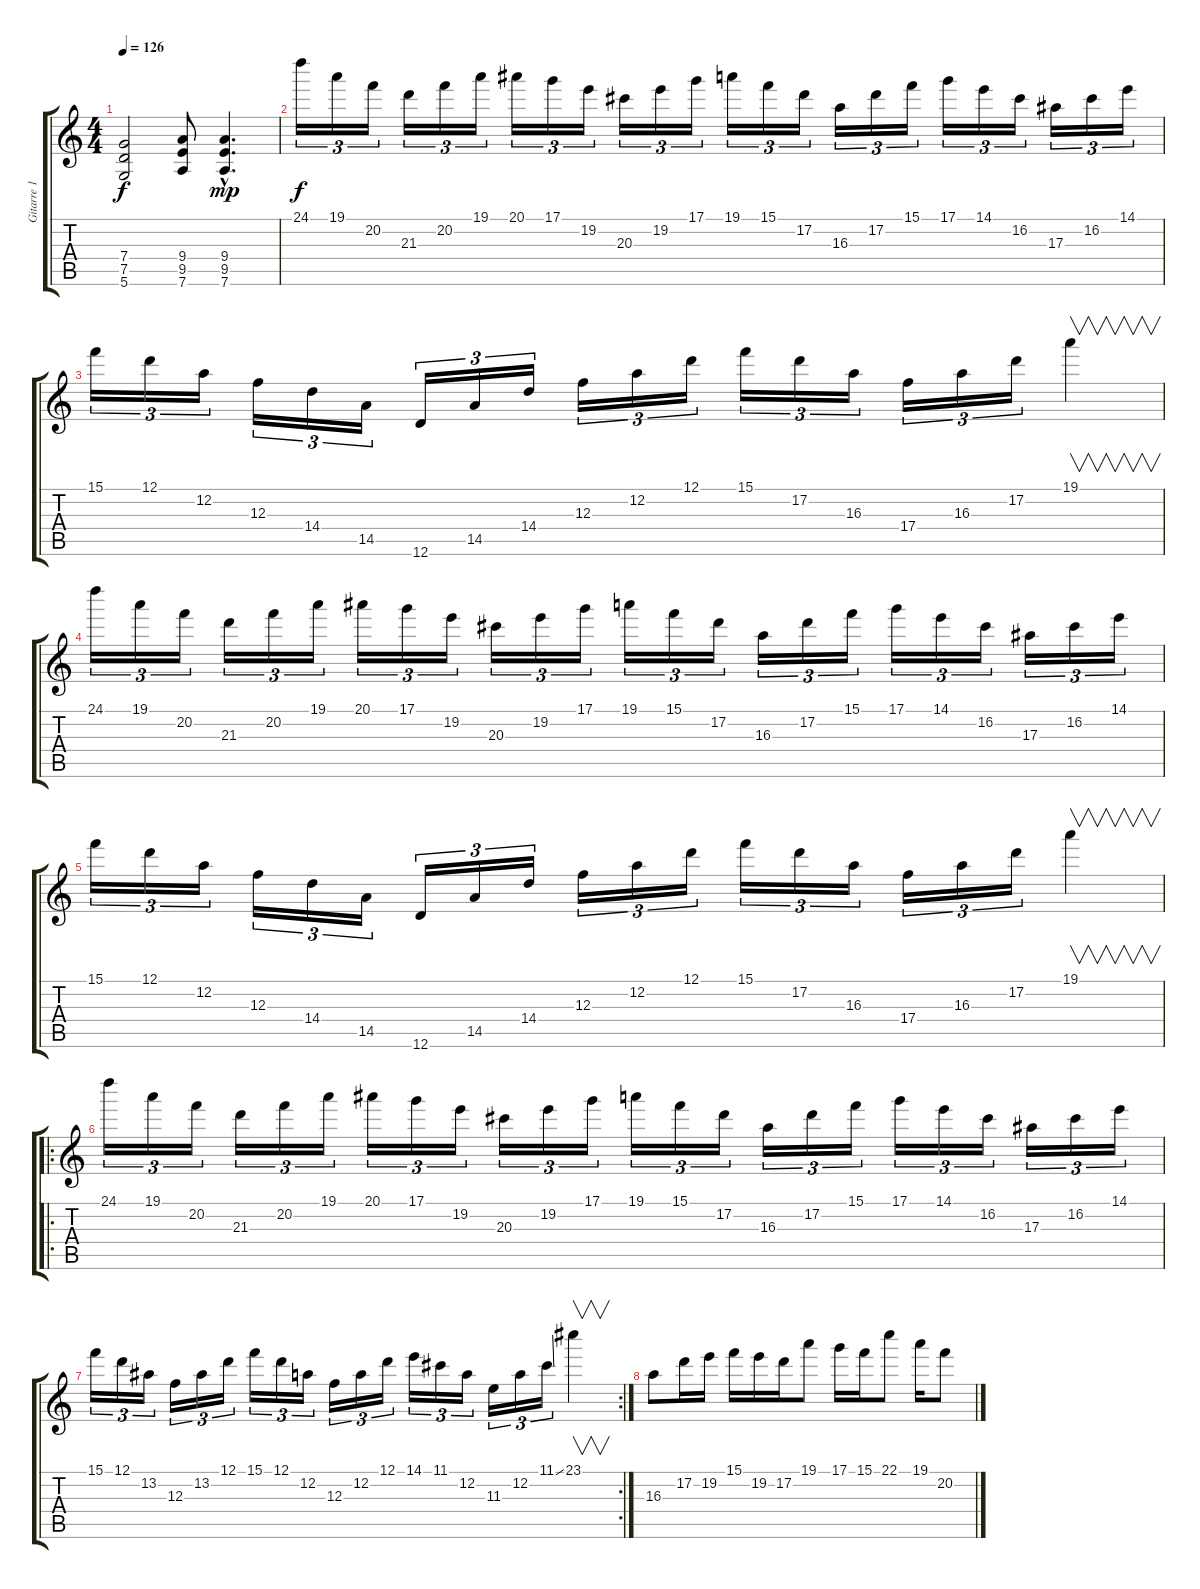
\track ("Gitarre 1" "Gitarre 1") {instrument overdrivenguitar}
\staff {score tabs}
\tuning (D4 A3 F3 C3 G2 D2) {hide}
\ts (4 4)
\tempo 126
\clef g2
\ks c
(7.4 7.5 5.6).2{dy f} (9.4 9.5 7.6).8 (9.4{hac} 9.5{hac} 7.6{hac}).4{d dy mp} |
24.1.16{tu (3 2) dy f} 19.1.16{tu (3 2)} 20.2.16{tu (3 2)} 21.3.16{tu (3 2)} 20.2.16{tu (3 2)} 19.1.16{tu (3 2)} 20.1.16{tu (3 2)} 17.1.16{tu (3 2)} 19.2.16{tu (3 2)} 20.3.16{tu (3 2)} 19.2.16{tu (3 2)} 17.1.16{tu (3 2)} 19.1.16{tu (3 2)} 15.1.16{tu (3 2)} 17.2.16{tu (3 2)} 16.3.16{tu (3 2)} 17.2.16{tu (3 2)} 15.1.16{tu (3 2)} 17.1.16{tu (3 2)} 14.1.16{tu (3 2)} 16.2.16{tu (3 2)} 17.3.16{tu (3 2)} 16.2.16{tu (3 2)} 14.1.16{tu (3 2)} |
15.1.16{tu (3 2)} 12.1.16{tu (3 2)} 12.2.16{tu (3 2)} 12.3.16{tu (3 2)} 14.4.16{tu (3 2)} 14.5.16{tu (3 2)} 12.6.16{tu (3 2)} 14.5.16{tu (3 2)} 14.4.16{tu (3 2)} 12.3.16{tu (3 2)} 12.2.16{tu (3 2)} 12.1.16{tu (3 2)} 15.1.16{tu (3 2)} 17.2.16{tu (3 2)} 16.3.16{tu (3 2)} 17.4.16{tu (3 2)} 16.3.16{tu (3 2)} 17.2.16{tu (3 2)} 19.1.4{v} |
24.1.16{tu (3 2)} 19.1.16{tu (3 2)} 20.2.16{tu (3 2)} 21.3.16{tu (3 2)} 20.2.16{tu (3 2)} 19.1.16{tu (3 2)} 20.1.16{tu (3 2)} 17.1.16{tu (3 2)} 19.2.16{tu (3 2)} 20.3.16{tu (3 2)} 19.2.16{tu (3 2)} 17.1.16{tu (3 2)} 19.1.16{tu (3 2)} 15.1.16{tu (3 2)} 17.2.16{tu (3 2)} 16.3.16{tu (3 2)} 17.2.16{tu (3 2)} 15.1.16{tu (3 2)} 17.1.16{tu (3 2)} 14.1.16{tu (3 2)} 16.2.16{tu (3 2)} 17.3.16{tu (3 2)} 16.2.16{tu (3 2)} 14.1.16{tu (3 2)} |
15.1.16{tu (3 2)} 12.1.16{tu (3 2)} 12.2.16{tu (3 2)} 12.3.16{tu (3 2)} 14.4.16{tu (3 2)} 14.5.16{tu (3 2)} 12.6.16{tu (3 2)} 14.5.16{tu (3 2)} 14.4.16{tu (3 2)} 12.3.16{tu (3 2)} 12.2.16{tu (3 2)} 12.1.16{tu (3 2)} 15.1.16{tu (3 2)} 17.2.16{tu (3 2)} 16.3.16{tu (3 2)} 17.4.16{tu (3 2)} 16.3.16{tu (3 2)} 17.2.16{tu (3 2)} 19.1.4{v} |
\ro
24.1.16{tu (3 2)} 19.1.16{tu (3 2)} 20.2.16{tu (3 2)} 21.3.16{tu (3 2)} 20.2.16{tu (3 2)} 19.1.16{tu (3 2)} 20.1.16{tu (3 2)} 17.1.16{tu (3 2)} 19.2.16{tu (3 2)} 20.3.16{tu (3 2)} 19.2.16{tu (3 2)} 17.1.16{tu (3 2)} 19.1.16{tu (3 2)} 15.1.16{tu (3 2)} 17.2.16{tu (3 2)} 16.3.16{tu (3 2)} 17.2.16{tu (3 2)} 15.1.16{tu (3 2)} 17.1.16{tu (3 2)} 14.1.16{tu (3 2)} 16.2.16{tu (3 2)} 17.3.16{tu (3 2)} 16.2.16{tu (3 2)} 14.1.16{tu (3 2)} |
\rc 2
15.1.16{tu (3 2)} 12.1.16{tu (3 2)} 13.2.16{tu (3 2)} 12.3.16{tu (3 2)} 13.2.16{tu (3 2)} 12.1.16{tu (3 2)} 15.1.16{tu (3 2)} 12.1.16{tu (3 2)} 12.2.16{tu (3 2)} 12.3.16{tu (3 2)} 12.2.16{tu (3 2)} 12.1.16{tu (3 2)} 14.1.16{tu (3 2)} 11.1.16{tu (3 2)} 12.2.16{tu (3 2)} 11.3.16{tu (3 2)} 12.2.16{tu (3 2)} 11.1{ss}.16{tu (3 2)} 23.1.4{v} |
16.3.8 17.2.16 19.2.16 15.1.16 19.2.16 17.2.16 19.1.8 17.1.16 15.1.16 22.1.8 19.1.16 20.2.8
